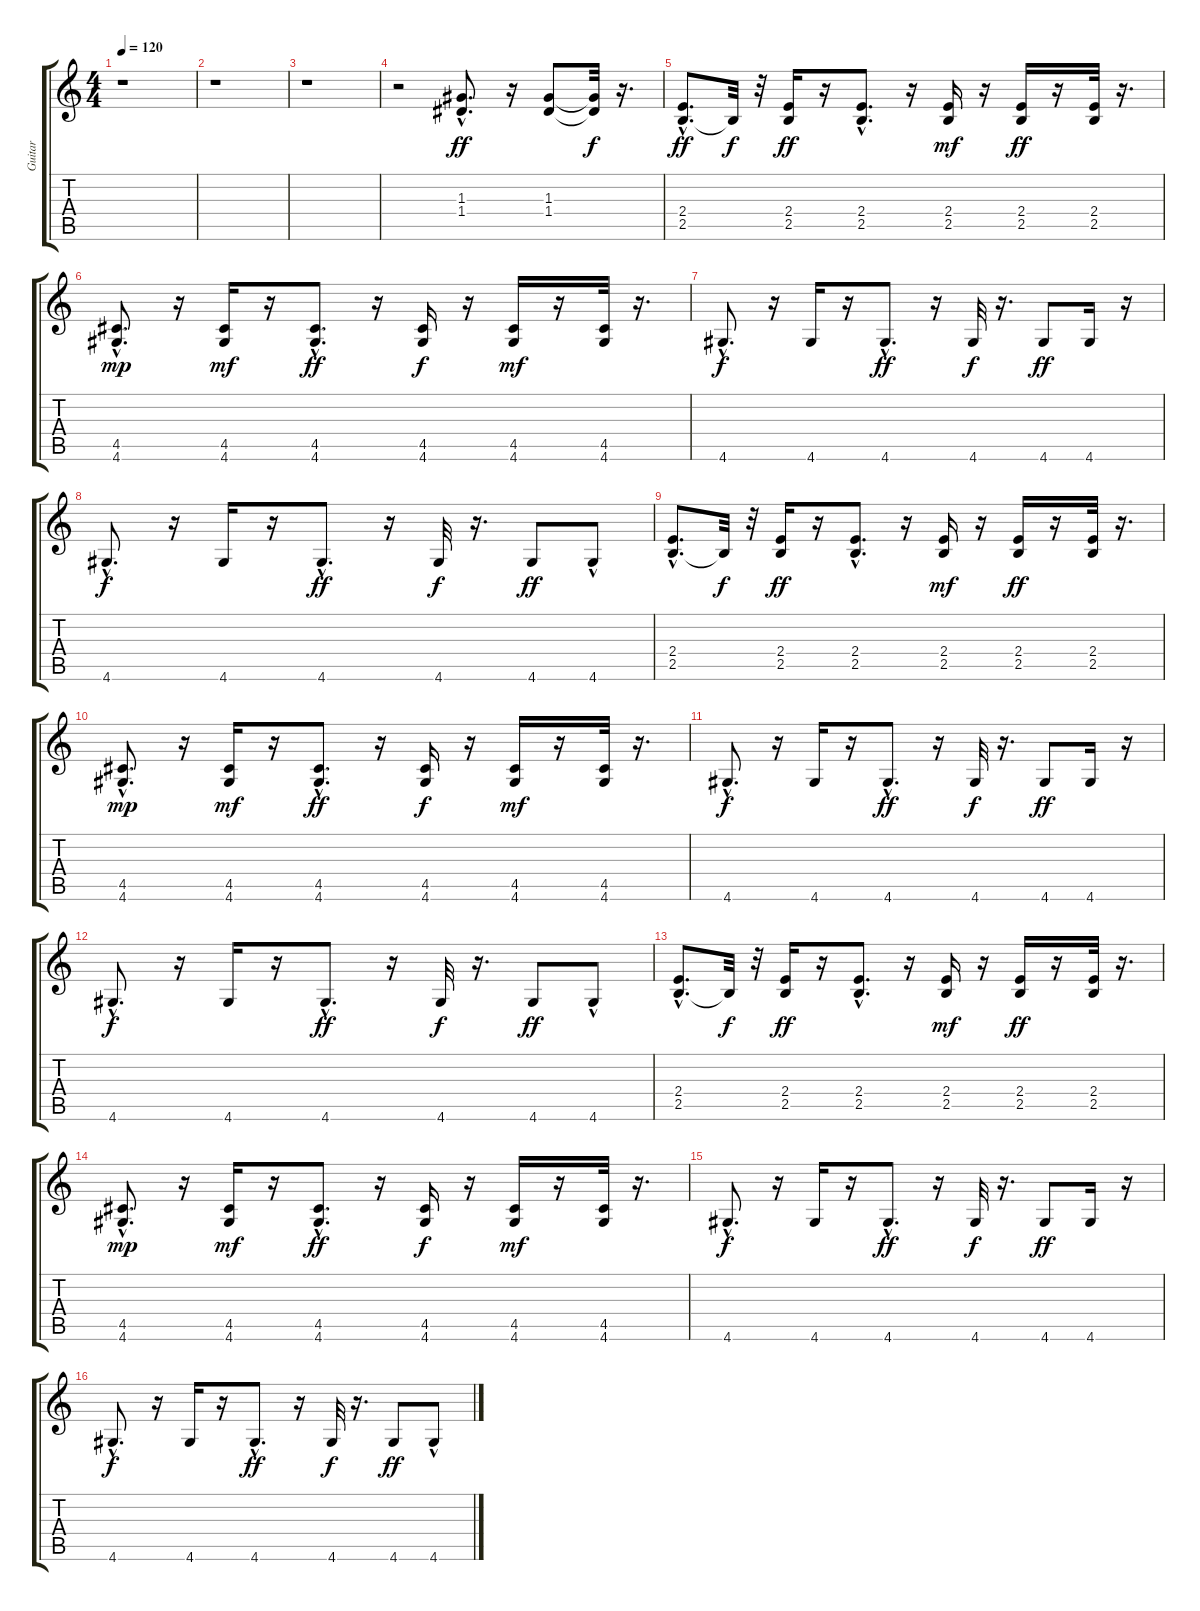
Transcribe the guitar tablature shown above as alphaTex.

\track ("Guitar" "Guitar") {instrument distortionguitar}
\staff {score tabs}
\tuning (E4 B3 G3 D3 A2 E2) {hide}
\ts (4 4)
\tempo 120
\clef g2
\ks c
r.1{dy fff} |
r.1 |
r.1 |
r.2 (1.3{hac} 1.4{hac}).8{d dy ff} r.16 (1.3 1.4).8 (1.3{t} 1.4{t}).32{dy f} r.16{d} |
(2.4{hac} 2.5{hac}).8{d dy ff} 2.5{t}.32{dy f} r.32 (2.4 2.5).16{dy ff} r.16 (2.4{hac} 2.5{hac}).8{d} r.16 (2.4 2.5).16{dy mf} r.16 (2.4 2.5).16{dy ff} r.16 (2.4 2.5).32 r.16{d} |
(4.5{hac} 4.6{hac}).8{d dy mp} r.16 (4.5 4.6).16{dy mf} r.16 (4.5{hac} 4.6{hac}).8{d dy ff} r.16 (4.5 4.6).16{dy f} r.16 (4.5 4.6).16{dy mf} r.16 (4.5 4.6).32 r.16{d} |
4.6{hac}.8{d dy f} r.16 4.6.16 r.16 4.6{hac}.8{d dy ff} r.16 4.6.32{dy f} r.16{d} 4.6.8{dy ff} 4.6.16 r.16 |
4.6{hac}.8{d dy f} r.16 4.6.16 r.16 4.6{hac}.8{d dy ff} r.16 4.6.32{dy f} r.16{d} 4.6.8{dy ff} 4.6{hac}.8 |
(2.4{hac} 2.5{hac}).8{d} 2.5{t}.32{dy f} r.32 (2.4 2.5).16{dy ff} r.16 (2.4{hac} 2.5{hac}).8{d} r.16 (2.4 2.5).16{dy mf} r.16 (2.4 2.5).16{dy ff} r.16 (2.4 2.5).32 r.16{d} |
(4.5{hac} 4.6{hac}).8{d dy mp} r.16 (4.5 4.6).16{dy mf} r.16 (4.5{hac} 4.6{hac}).8{d dy ff} r.16 (4.5 4.6).16{dy f} r.16 (4.5 4.6).16{dy mf} r.16 (4.5 4.6).32 r.16{d} |
4.6{hac}.8{d dy f} r.16 4.6.16 r.16 4.6{hac}.8{d dy ff} r.16 4.6.32{dy f} r.16{d} 4.6.8{dy ff} 4.6.16 r.16 |
4.6{hac}.8{d dy f} r.16 4.6.16 r.16 4.6{hac}.8{d dy ff} r.16 4.6.32{dy f} r.16{d} 4.6.8{dy ff} 4.6{hac}.8 |
(2.4{hac} 2.5{hac}).8{d} 2.5{t}.32{dy f} r.32 (2.4 2.5).16{dy ff} r.16 (2.4{hac} 2.5{hac}).8{d} r.16 (2.4 2.5).16{dy mf} r.16 (2.4 2.5).16{dy ff} r.16 (2.4 2.5).32 r.16{d} |
(4.5{hac} 4.6{hac}).8{d dy mp} r.16 (4.5 4.6).16{dy mf} r.16 (4.5{hac} 4.6{hac}).8{d dy ff} r.16 (4.5 4.6).16{dy f} r.16 (4.5 4.6).16{dy mf} r.16 (4.5 4.6).32 r.16{d} |
4.6{hac}.8{d dy f} r.16 4.6.16 r.16 4.6{hac}.8{d dy ff} r.16 4.6.32{dy f} r.16{d} 4.6.8{dy ff} 4.6.16 r.16 |
4.6{hac}.8{d dy f} r.16 4.6.16 r.16 4.6{hac}.8{d dy ff} r.16 4.6.32{dy f} r.16{d} 4.6.8{dy ff} 4.6{hac}.8
